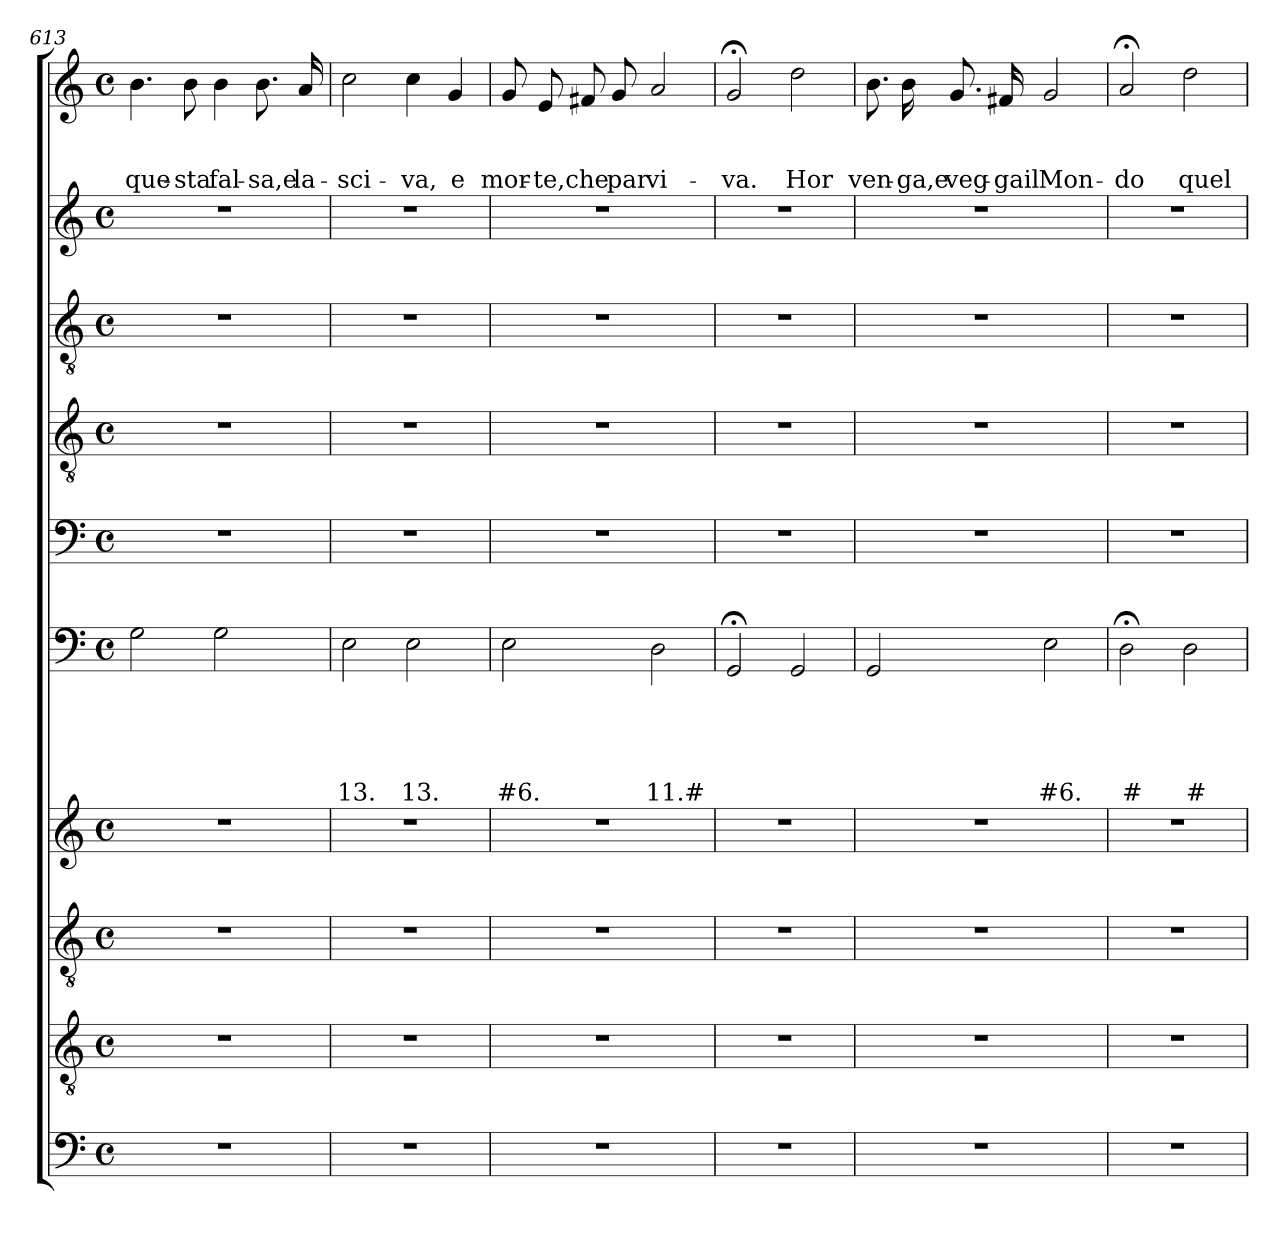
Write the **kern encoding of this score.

**kern	**kern	**kern	**kern	**kern	**text	**text	**text	**text	**text	**kern	**kern	**kern	**kern	**kern	**text	**text	**text
*part10	*part9	*part8	*part7	*part6	*part6	*part6	*part6	*part6	*part6	*part5	*part4	*part3	*part2	*part1	*part1	*part1	*part1
*staff10	*staff9	*staff8	*staff7	*staff6	*staff6	*staff6	*staff6	*staff6	*staff6	*staff5	*staff4	*staff3	*staff2	*staff1	*staff1	*staff1	*staff1
*clefF4	*clefGv2	*clefGv2	*clefG2	*clefF4	*	*	*	*	*	*clefF4	*clefGv2	*clefGv2	*clefG2	*clefG2	*	*	*
*k[]	*k[]	*k[]	*k[]	*k[]	*	*	*	*	*	*k[]	*k[]	*k[]	*k[]	*k[]	*	*	*
*C:	*C:	*C:	*C:	*C:	*	*	*	*	*	*C:	*C:	*C:	*C:	*C:	*	*	*
*M4/4	*M4/4	*M4/4	*M4/4	*M4/4	*	*	*	*	*	*M4/4	*M4/4	*M4/4	*M4/4	*M4/4	*	*	*
*met(c)	*met(c)	*met(c)	*met(c)	*met(c)	*	*	*	*	*	*met(c)	*met(c)	*met(c)	*met(c)	*met(c)	*	*	*
=613	=613	=613	=613	=613	=613	=613	=613	=613	=613	=613	=613	=613	=613	=613	=613	=613	=613
1r	1r	1r	1r	2G\	.	.	.	.	.	1r	1r	1r	1r	4.b\	.	.	que-
.	.	.	.	.	.	.	.	.	.	.	.	.	.	8b\	.	.	-sta
.	.	.	.	2G\	.	.	.	.	.	.	.	.	.	4b\	.	.	fal-
.	.	.	.	.	.	.	.	.	.	.	.	.	.	8.b\	.	.	-sa,e
.	.	.	.	.	.	.	.	.	.	.	.	.	.	16a/	.	.	la-
!!LO:LB:g=z
=614	=614	=614	=614	=614	=614	=614	=614	=614	=614	=614	=614	=614	=614	=614	=614	=614	=614
1r	1r	1r	1r	2E\	.	.	.	.	13.	1r	1r	1r	1r	2cc\	.	.	-sci-
.	.	.	.	2E\	.	.	.	.	13.	.	.	.	.	4cc\	.	.	-va,
.	.	.	.	.	.	.	.	.	.	.	.	.	.	4g/	.	.	e
=615	=615	=615	=615	=615	=615	=615	=615	=615	=615	=615	=615	=615	=615	=615	=615	=615	=615
1r	1r	1r	1r	2E\	.	.	.	.	#6.	1r	1r	1r	1r	8g/	.	.	mor-
.	.	.	.	.	.	.	.	.	.	.	.	.	.	8e/	.	.	-te,
.	.	.	.	.	.	.	.	.	.	.	.	.	.	8f#X/	.	.	che
.	.	.	.	.	.	.	.	.	.	.	.	.	.	8g/	.	.	par
.	.	.	.	2D\	.	.	.	.	11.#	.	.	.	.	2a/	.	.	vi-
=616	=616	=616	=616	=616	=616	=616	=616	=616	=616	=616	=616	=616	=616	=616	=616	=616	=616
1r	1r	1r	1r	2GG;</	.	.	.	.	.	1r	1r	1r	1r	2g;</	.	.	-va.
.	.	.	.	2GG/	.	.	.	.	.	.	.	.	.	2dd\	.	.	Hor
=617	=617	=617	=617	=617	=617	=617	=617	=617	=617	=617	=617	=617	=617	=617	=617	=617	=617
1r	1r	1r	1r	2GG/	.	.	.	.	.	1r	1r	1r	1r	8.b\	.	.	ven-
.	.	.	.	.	.	.	.	.	.	.	.	.	.	16b\	.	.	-ga,e
.	.	.	.	.	.	.	.	.	.	.	.	.	.	8.g/	.	.	veg-
.	.	.	.	.	.	.	.	.	.	.	.	.	.	16f#X/	.	.	-gail
.	.	.	.	2E\	.	.	.	.	#6.	.	.	.	.	2g/	.	.	Mon-
=618	=618	=618	=618	=618	=618	=618	=618	=618	=618	=618	=618	=618	=618	=618	=618	=618	=618
1r	1r	1r	1r	2D;<\	.	.	.	.	#	1r	1r	1r	1r	2a;</	.	.	-do
.	.	.	.	2D\	.	.	.	.	#	.	.	.	.	2dd\	.	.	quel
=	=	=	=	=	=	=	=	=	=	=	=	=	=	=	=	=	=
*-	*-	*-	*-	*-	*-	*-	*-	*-	*-	*-	*-	*-	*-	*-	*-	*-	*-
